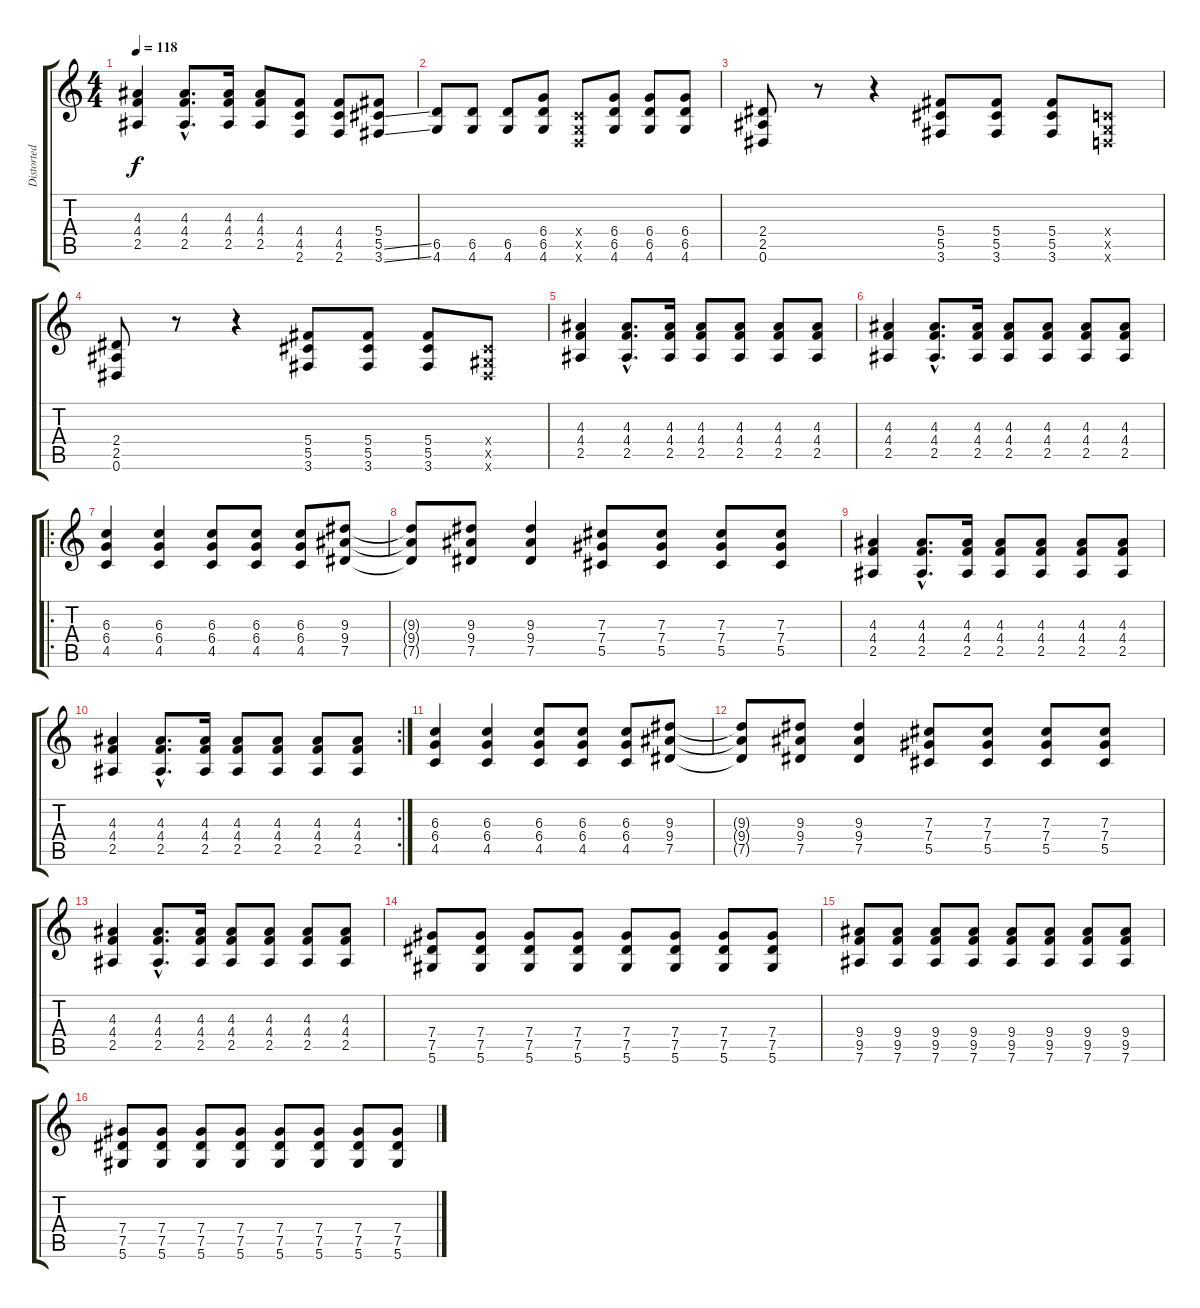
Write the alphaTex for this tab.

\track ("Distorted Guitar" "Distorted ") {instrument distortionguitar}
\staff {score tabs}
\tuning (Eb4 Bb3 Gb3 Db3 Ab2 Eb2) {hide}
\ts (4 4)
\tempo 118
\clef g2
\ks c
(4.3 4.4 2.5).4{dy f} (4.3{hac} 4.4{hac} 2.5{hac}).8{d} (4.3 4.4 2.5).16 (4.3 4.4 2.5).8 (4.4 4.5 2.6).8 (4.4 4.5 2.6).8 (5.4 5.5{ss} 3.6{ss}).8 |
(6.5 4.6).8 (6.5 4.6).8 (6.5 4.6).8 (6.4 6.5 4.6).8 (-1.4{x} -1.5{x} -1.6{x}).8 (6.4 6.5 4.6).8 (6.4 6.5 4.6).8 (6.4 6.5 4.6).8 |
(2.4 2.5 0.6).8 r.8 r.4 (5.4 5.5 3.6).8 (5.4 5.5 3.6).8 (5.4 5.5 3.6).8 (-1.4{x} -1.5{x} -1.6{x}).8 |
(2.4 2.5 0.6).8 r.8 r.4 (5.4 5.5 3.6).8 (5.4 5.5 3.6).8 (5.4 5.5 3.6).8 (0.4{x} 0.5{x} 0.6{x}).8 |
(4.3 4.4 2.5).4 (4.3{hac} 4.4{hac} 2.5{hac}).8{d} (4.3 4.4 2.5).16 (4.3 4.4 2.5).8 (4.3 4.4 2.5).8 (4.3 4.4 2.5).8 (4.3 4.4 2.5).8 |
(4.3 4.4 2.5).4 (4.3{hac} 4.4{hac} 2.5{hac}).8{d} (4.3 4.4 2.5).16 (4.3 4.4 2.5).8 (4.3 4.4 2.5).8 (4.3 4.4 2.5).8 (4.3 4.4 2.5).8 |
\ro
(6.3 6.4 4.5).4 (6.3 6.4 4.5).4 (6.3 6.4 4.5).8 (6.3 6.4 4.5).8 (6.3 6.4 4.5).8 (9.3 9.4 7.5).8 |
(9.3{t} 9.4{t} 7.5{t}).8 (9.3 9.4 7.5).8 (9.3 9.4 7.5).4 (7.3 7.4 5.5).8 (7.3 7.4 5.5).8 (7.3 7.4 5.5).8 (7.3 7.4 5.5).8 |
(4.3 4.4 2.5).4 (4.3{hac} 4.4{hac} 2.5{hac}).8{d} (4.3 4.4 2.5).16 (4.3 4.4 2.5).8 (4.3 4.4 2.5).8 (4.3 4.4 2.5).8 (4.3 4.4 2.5).8 |
\rc 2
(4.3 4.4 2.5).4 (4.3{hac} 4.4{hac} 2.5{hac}).8{d} (4.3 4.4 2.5).16 (4.3 4.4 2.5).8 (4.3 4.4 2.5).8 (4.3 4.4 2.5).8 (4.3 4.4 2.5).8 |
(6.3 6.4 4.5).4 (6.3 6.4 4.5).4 (6.3 6.4 4.5).8 (6.3 6.4 4.5).8 (6.3 6.4 4.5).8 (9.3 9.4 7.5).8 |
(9.3{t} 9.4{t} 7.5{t}).8 (9.3 9.4 7.5).8 (9.3 9.4 7.5).4 (7.3 7.4 5.5).8 (7.3 7.4 5.5).8 (7.3 7.4 5.5).8 (7.3 7.4 5.5).8 |
(4.3 4.4 2.5).4 (4.3{hac} 4.4{hac} 2.5{hac}).8{d} (4.3 4.4 2.5).16 (4.3 4.4 2.5).8 (4.3 4.4 2.5).8 (4.3 4.4 2.5).8 (4.3 4.4 2.5).8 |
(7.4 7.5 5.6).8 (7.4 7.5 5.6).8 (7.4 7.5 5.6).8 (7.4 7.5 5.6).8 (7.4 7.5 5.6).8 (7.4 7.5 5.6).8 (7.4 7.5 5.6).8 (7.4 7.5 5.6).8 |
(9.4 9.5 7.6).8 (9.4 9.5 7.6).8 (9.4 9.5 7.6).8 (9.4 9.5 7.6).8 (9.4 9.5 7.6).8 (9.4 9.5 7.6).8 (9.4 9.5 7.6).8 (9.4 9.5 7.6).8 |
(7.4 7.5 5.6).8 (7.4 7.5 5.6).8 (7.4 7.5 5.6).8 (7.4 7.5 5.6).8 (7.4 7.5 5.6).8 (7.4 7.5 5.6).8 (7.4 7.5 5.6).8 (7.4 7.5 5.6).8
